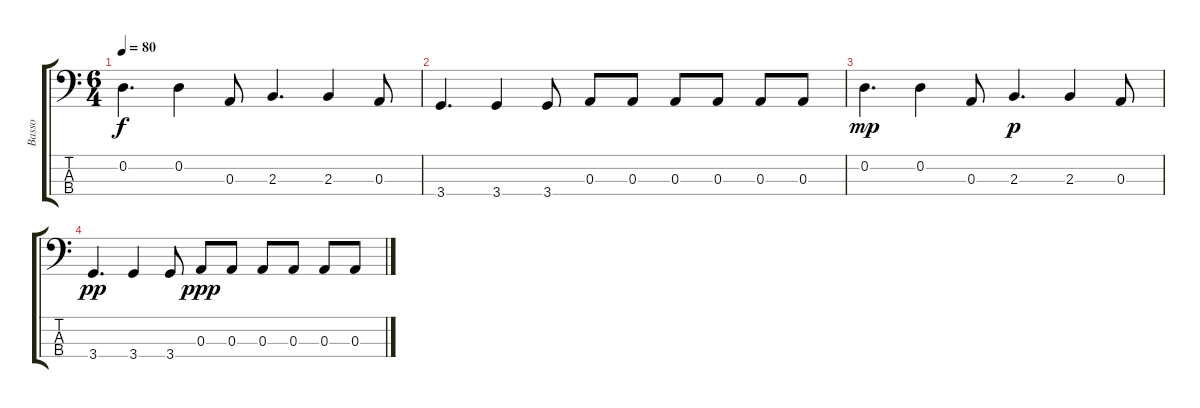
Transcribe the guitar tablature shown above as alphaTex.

\track ("Basso" "Basso") {instrument electricbassfinger}
\staff {score tabs}
\tuning (G2 D2 A1 E1) {hide}
\ts (6 4)
\tempo 80
\clef f4
\ks c
0.2.4{d dy f} 0.2.4 0.3.8 2.3.4{d} 2.3.4 0.3.8 |
3.4.4{d} 3.4.4 3.4.8 0.3.8 0.3.8 0.3.8 0.3.8 0.3.8 0.3.8 |
0.2.4{d dy mp} 0.2.4 0.3.8 2.3.4{d dy p} 2.3.4 0.3.8 |
3.4.4{d dy pp} 3.4.4 3.4.8 0.3.8{dy ppp} 0.3.8 0.3.8 0.3.8 0.3.8 0.3.8
